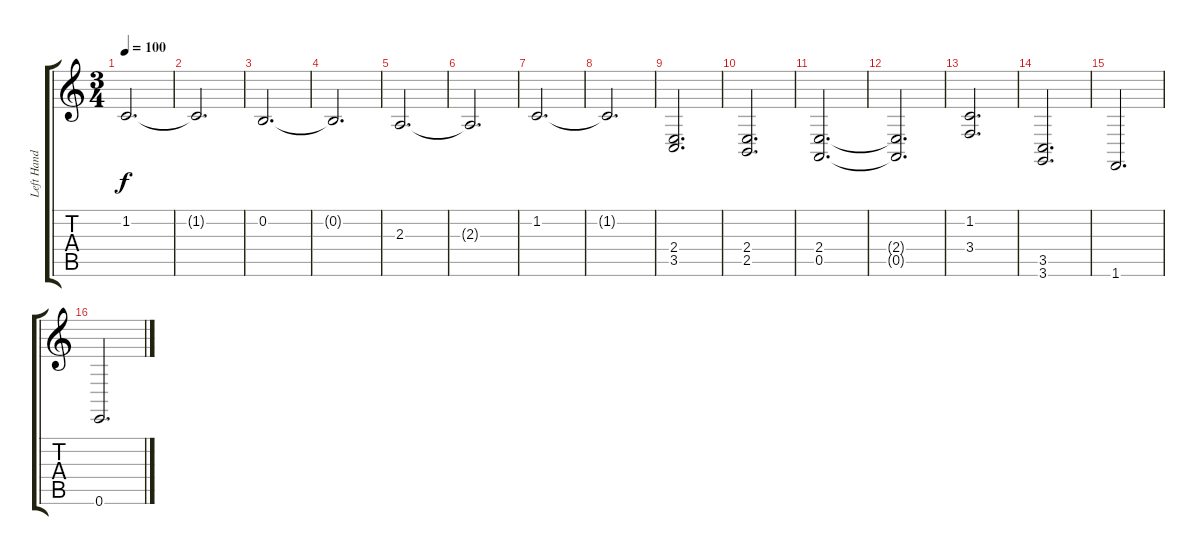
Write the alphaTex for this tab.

\track ("Left Hand" "Left Hand") {instrument acousticgrandpiano}
\staff {score tabs}
\tuning (E4 B3 G3 D3 A2 E2) {hide}
\ts (3 4)
\tempo 100
\clef g2
\ks c
1.2.2{d dy f} |
1.2{t}.2{d} |
0.2.2{d} |
0.2{t}.2{d} |
2.3.2{d} |
2.3{t}.2{d} |
1.2.2{d} |
1.2{t}.2{d} |
(2.4 3.5).2{d} |
(2.4 2.5).2{d} |
(2.4 0.5).2{d} |
(2.4{t} 0.5{t}).2{d} |
(1.2 3.4).2{d} |
(3.5 3.6).2{d} |
1.6.2{d} |
0.6.2{d}
